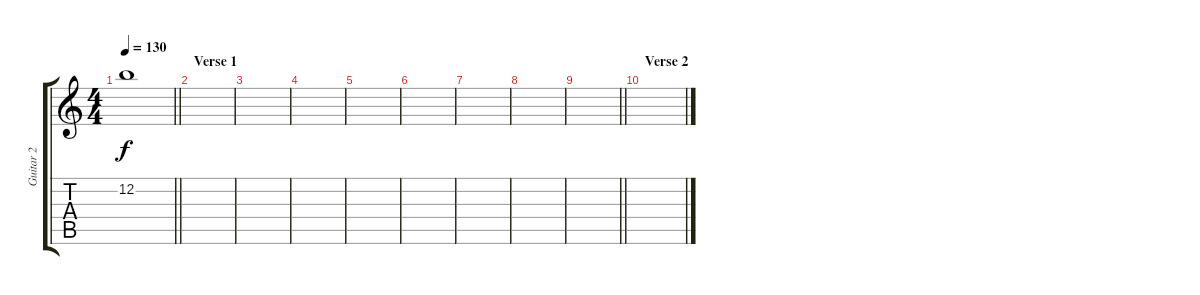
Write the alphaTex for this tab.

\track ("Guitar 2" "Guitar 2") {instrument electricguitarclean}
\staff {score tabs}
\tuning (E4 B3 G3 D3 A2 E2) {hide}
\ts (4 4)
\tempo 130
\clef g2
\barLineRight lightlight
\ks c
12.2{t}.1{dy f} |
\section ("" "Verse 1")
|
|
|
|
|
|
|
\barLineRight lightlight
|
\section ("" "Verse 2")
